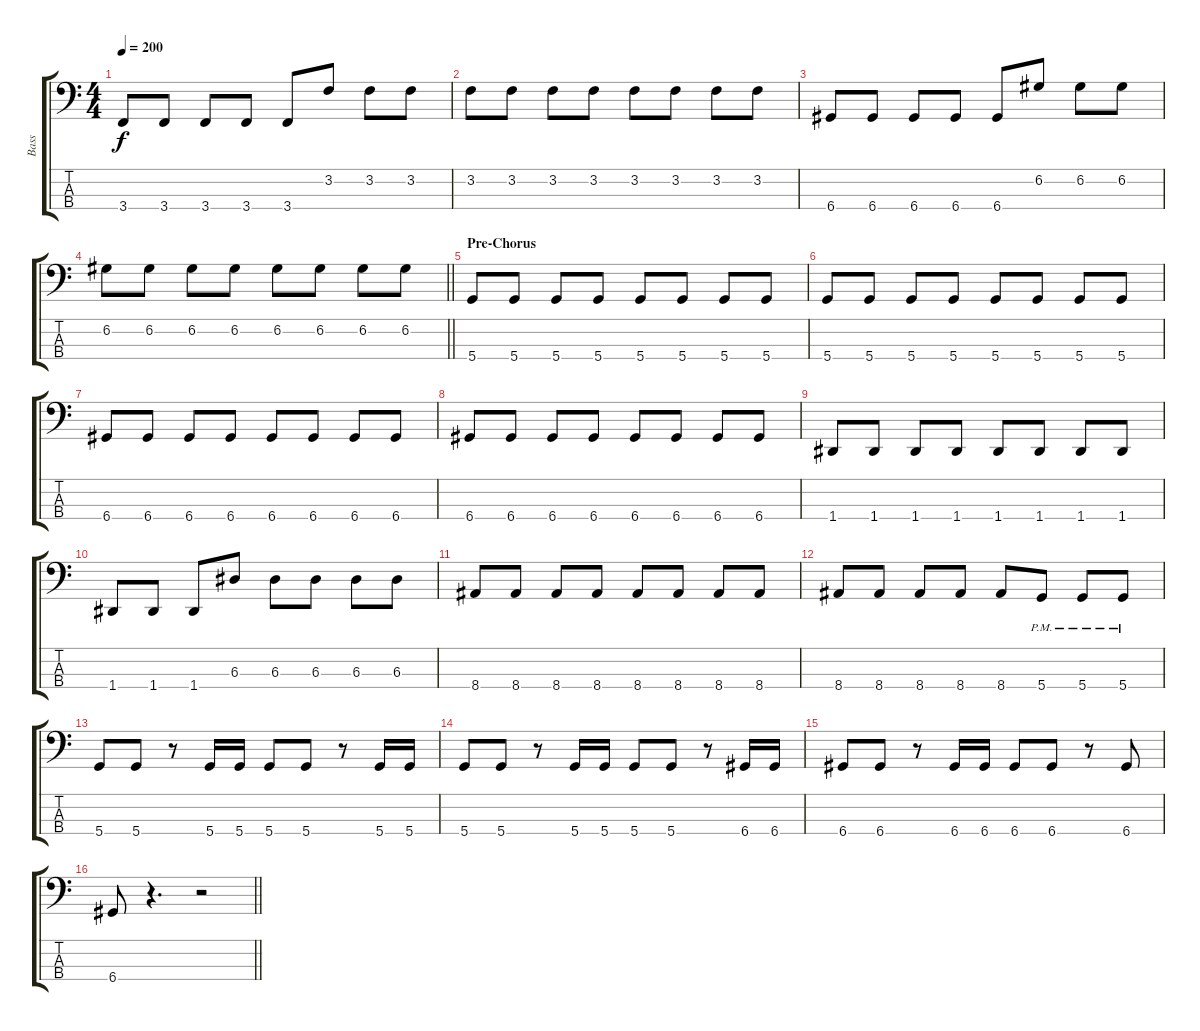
\track ("Bass" "Bass") {instrument electricbasspick}
\staff {score tabs}
\tuning (G2 D2 A1 D1) {hide}
\ts (4 4)
\tempo 200
\clef f4
\ks c
3.4.8{dy f} 3.4.8 3.4.8 3.4.8 3.4.8 3.2.8 3.2.8 3.2.8 |
3.2.8 3.2.8 3.2.8 3.2.8 3.2.8 3.2.8 3.2.8 3.2.8 |
6.4.8 6.4.8 6.4.8 6.4.8 6.4.8 6.2.8 6.2.8 6.2.8 |
\barLineRight lightlight
6.2.8 6.2.8 6.2.8 6.2.8 6.2.8 6.2.8 6.2.8 6.2.8 |
\section ("" "Pre-Chorus")
5.4.8 5.4.8 5.4.8 5.4.8 5.4.8 5.4.8 5.4.8 5.4.8 |
5.4.8 5.4.8 5.4.8 5.4.8 5.4.8 5.4.8 5.4.8 5.4.8 |
6.4.8 6.4.8 6.4.8 6.4.8 6.4.8 6.4.8 6.4.8 6.4.8 |
6.4.8 6.4.8 6.4.8 6.4.8 6.4.8 6.4.8 6.4.8 6.4.8 |
1.4.8 1.4.8 1.4.8 1.4.8 1.4.8 1.4.8 1.4.8 1.4.8 |
1.4.8 1.4.8 1.4.8 6.3.8 6.3.8 6.3.8 6.3.8 6.3.8 |
8.4.8 8.4.8 8.4.8 8.4.8 8.4.8 8.4.8 8.4.8 8.4.8 |
8.4.8 8.4.8 8.4.8 8.4.8 8.4.8 5.4{pm}.8 5.4{pm}.8 5.4{pm}.8 |
5.4.8 5.4.8 r.8 5.4.16 5.4.16 5.4.8 5.4.8 r.8 5.4.16 5.4.16 |
5.4.8 5.4.8 r.8 5.4.16 5.4.16 5.4.8 5.4.8 r.8 6.4.16 6.4.16 |
6.4.8 6.4.8 r.8 6.4.16 6.4.16 6.4.8 6.4.8 r.8 6.4.8 |
\barLineRight lightlight
6.4.8 r.4{d} r.2
